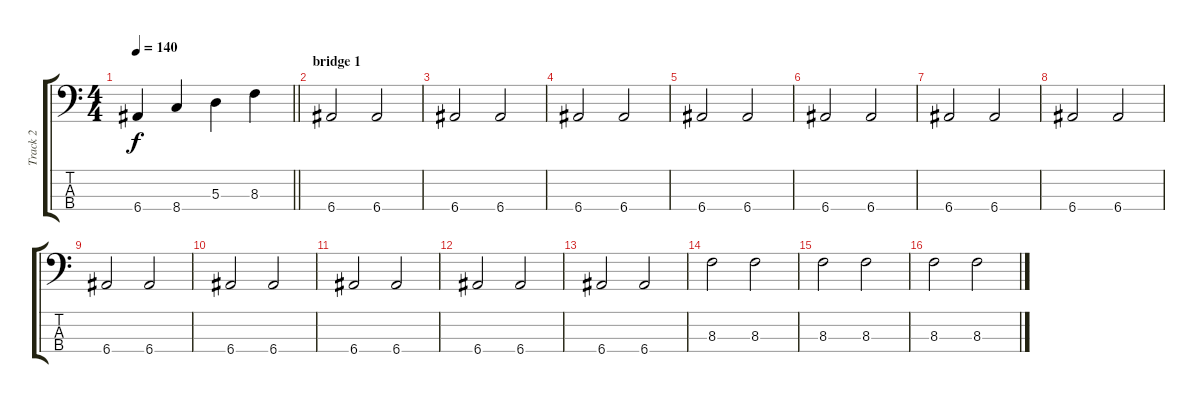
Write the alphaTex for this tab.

\track ("Track 2" "Track 2") {instrument electricbassfinger}
\staff {score tabs}
\tuning (G2 D2 A1 E1) {hide}
\ts (4 4)
\tempo 140
\clef f4
\barLineRight lightlight
\ks c
6.4.4{dy f} 8.4.4 5.3.4 8.3.4 |
\section ("" "bridge 1")
6.4.2 6.4.2 |
6.4.2 6.4.2 |
6.4.2 6.4.2 |
6.4.2 6.4.2 |
6.4.2 6.4.2 |
6.4.2 6.4.2 |
6.4.2 6.4.2 |
6.4.2 6.4.2 |
6.4.2 6.4.2 |
6.4.2 6.4.2 |
6.4.2 6.4.2 |
6.4.2 6.4.2 |
8.3.2 8.3.2 |
8.3.2 8.3.2 |
8.3.2 8.3.2
